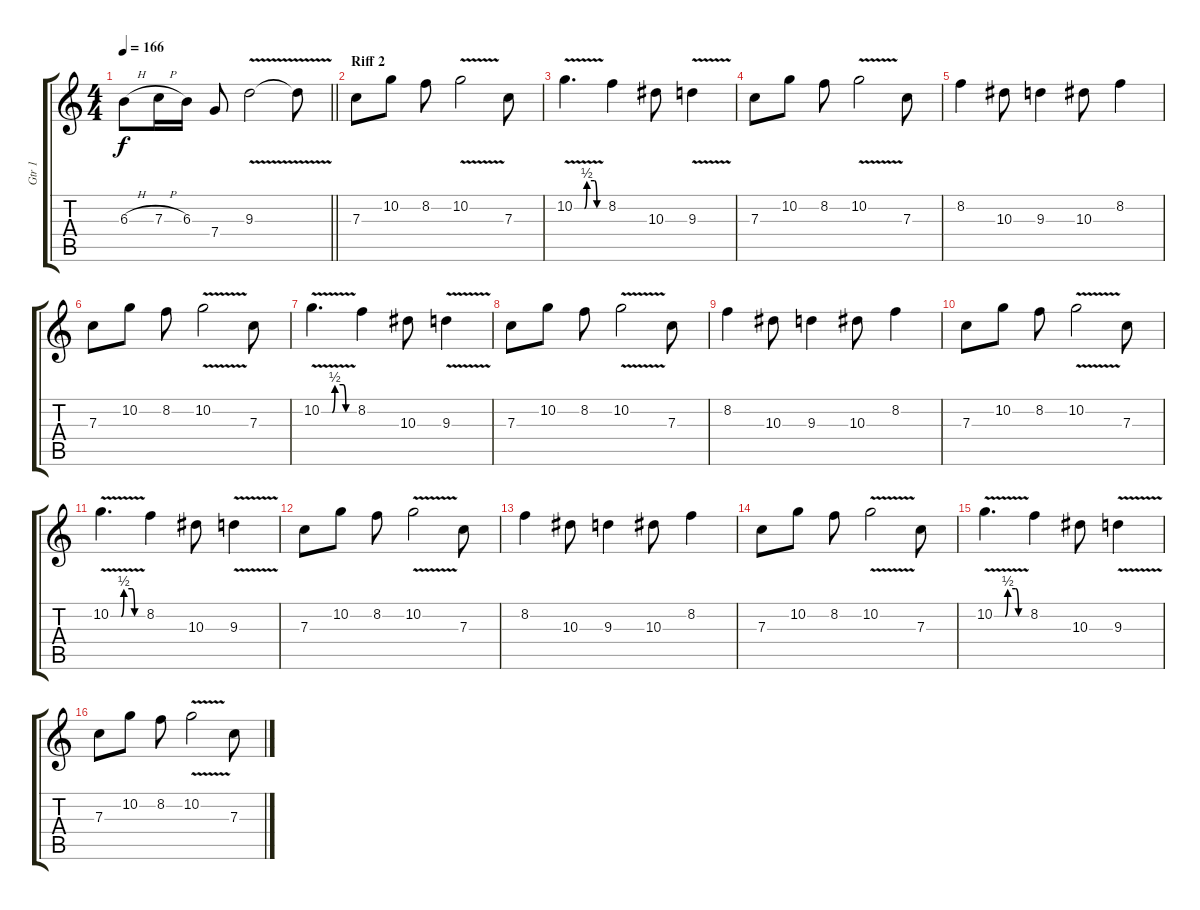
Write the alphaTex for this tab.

\track ("Gtr 1" "Gtr 1") {instrument distortionguitar}
\staff {score tabs}
\tuning (D4 A3 F3 C3 G2 D2) {hide}
\ts (4 4)
\tempo 166
\clef g2
\barLineRight lightlight
\ks c
6.3{h}.8{dy f} 7.3{h}.16 6.3.16 7.4.8 9.3{v}.2 9.3{t}.8 |
\section ("" "Riff 2")
7.3.8 10.2.8 8.2.8 10.2{v}.2 7.3.8 |
10.2{be (custom 0 0 20 0 25 2 40 2 45 0 60 0) v}.4{d} 8.2.4 10.3.8 9.3{v}.4 |
7.3.8 10.2.8 8.2.8 10.2{v}.2 7.3.8 |
8.2.4 10.3.8 9.3.4 10.3.8 8.2.4 |
7.3.8 10.2.8 8.2.8 10.2{v}.2 7.3.8 |
10.2{be (custom 0 0 20 0 25 2 40 2 45 0 60 0) v}.4{d} 8.2.4 10.3.8 9.3{v}.4 |
7.3.8 10.2.8 8.2.8 10.2{v}.2 7.3.8 |
8.2.4 10.3.8 9.3.4 10.3.8 8.2.4 |
7.3.8 10.2.8 8.2.8 10.2{v}.2 7.3.8 |
10.2{be (custom 0 0 20 0 25 2 40 2 45 0 60 0) v}.4{d} 8.2.4 10.3.8 9.3{v}.4 |
7.3.8 10.2.8 8.2.8 10.2{v}.2 7.3.8 |
8.2.4 10.3.8 9.3.4 10.3.8 8.2.4 |
7.3.8 10.2.8 8.2.8 10.2{v}.2 7.3.8 |
10.2{be (custom 0 0 20 0 25 2 40 2 45 0 60 0) v}.4{d} 8.2.4 10.3.8 9.3{v}.4 |
7.3.8 10.2.8 8.2.8 10.2{v}.2 7.3.8
